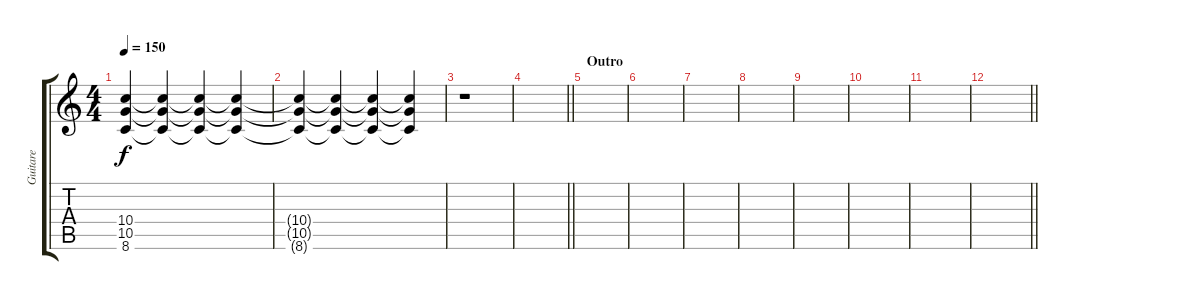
\track ("Guitare" "Guitare") {instrument overdrivenguitar}
\staff {score tabs}
\tuning (E4 B3 G3 D3 A2 E2) {hide}
\ts (4 4)
\tempo 150
\clef g2
\ks c
(10.4 10.5 8.6).4{dy f volume 0} (10.4{t} 10.5{t} 8.6{t}).4 (10.4{t} 10.5{t} 8.6{t}).4 (10.4{t} 10.5{t} 8.6{t}).4 |
(10.4{t} 10.5{t} 8.6{t}).4 (10.4{t} 10.5{t} 8.6{t}).4 (10.4{t} 10.5{t} 8.6{t}).4 (10.4{t} 10.5{t} 8.6{t}).4 |
r.1 |
\barLineRight lightlight
|
\section ("" "Outro")
|
|
|
|
|
|
|
\barLineRight lightlight
